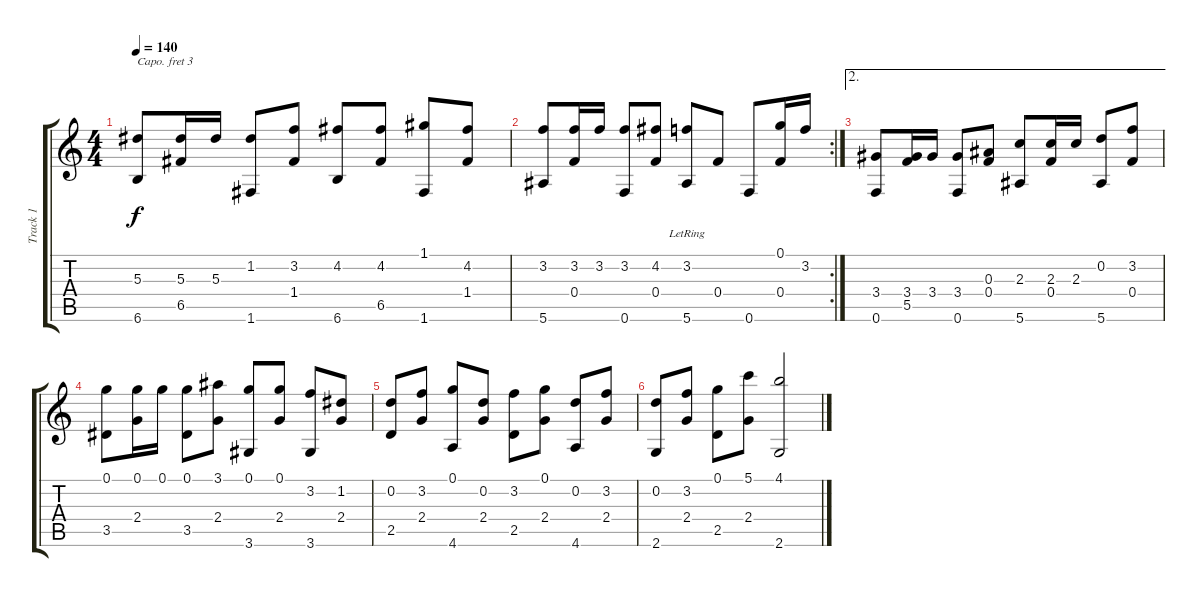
\track ("Track 1" "Track 1") {instrument acousticguitarnylon}
\staff {score tabs}
\capo 3
\tuning (E4 B3 G3 D3 A2 D2) {hide}
\ts (4 4)
\tempo 140
\clef g2
\ks c
(5.3 6.6).8{dy f} (5.3 6.5).16 5.3.16 (1.2 1.6).8 (3.2 1.4).8 (4.2 6.6).8 (4.2 6.5).8 (1.1 1.6).8 (4.2 1.4).8 |
\rc 2
(3.2 5.6).8 (3.2 0.4).16 3.2.16 (3.2 0.6).8 (4.2 0.4).8 (3.2{lr} 5.6).8 0.4.8 0.6.8 (0.1 0.4).16 3.2.16 |
\ae 2
(3.4 0.6).8 (3.4 5.5).16 3.4.16 (3.4 0.6).8 (0.3 0.4).8 (2.3 5.6).8 (2.3 0.4).16 2.3.16 (0.2 5.6).8 (3.2 0.4).8 |
(0.1 3.5).8 (0.1 2.4).16 0.1.16 (0.1 3.5).8 (3.1 2.4).8 (0.1 3.6).8 (0.1 2.4).8 (3.2 3.6).8 (1.2 2.4).8 |
(0.2 2.5).8 (3.2 2.4).8 (0.1 4.6).8 (0.2 2.4).8 (3.2 2.5).8 (0.1 2.4).8 (0.2 4.6).8 (3.2 2.4).8 |
(0.2 2.6).8 (3.2 2.4).8 (0.1 2.5).8 (5.1 2.4).8 (4.1 2.6).2
